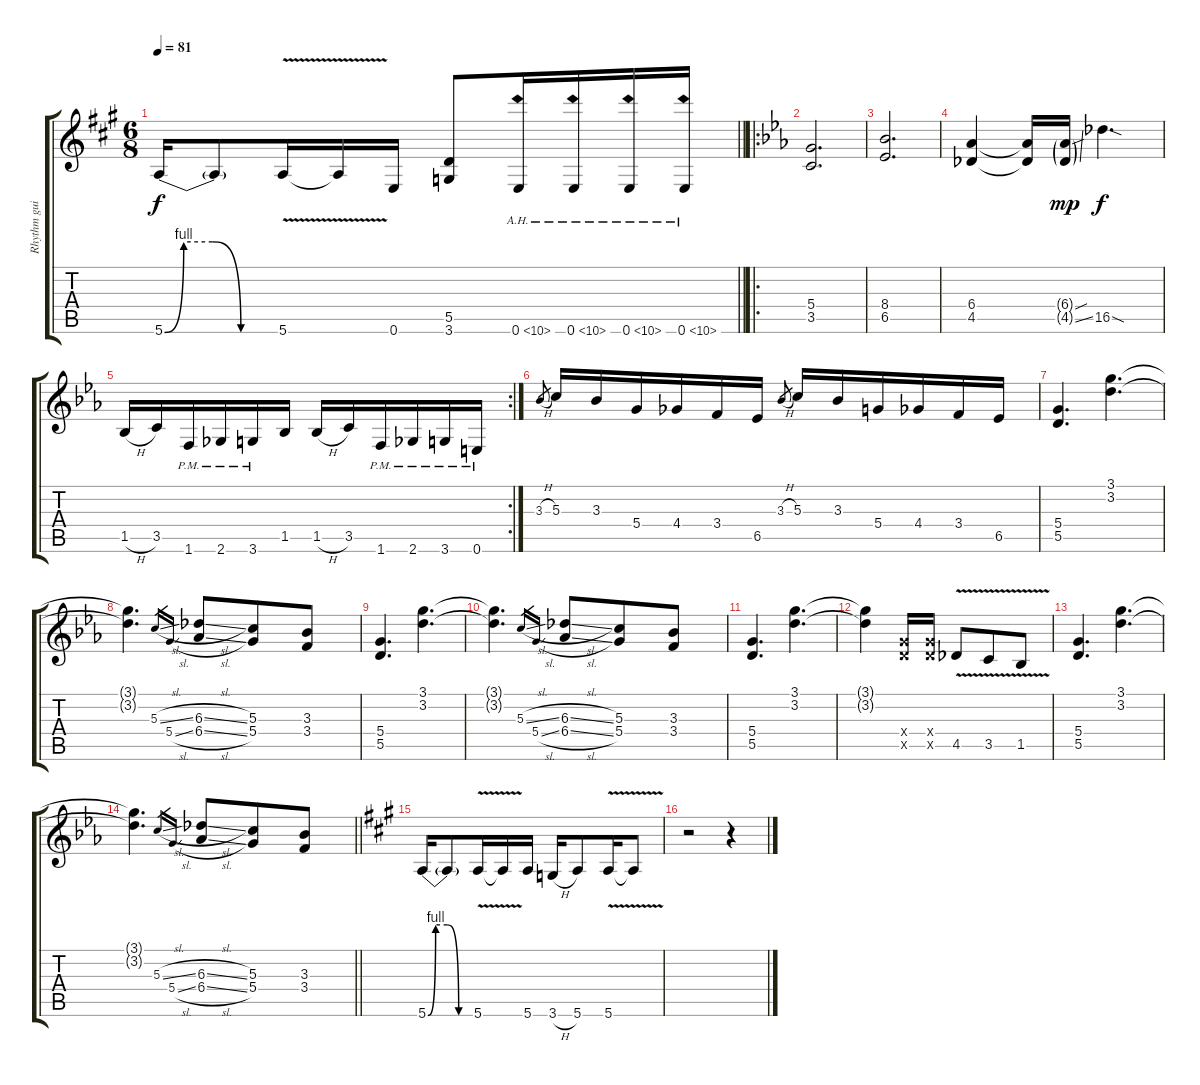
\track ("Rhythm guitar" "Rhythm gui") {instrument overdrivenguitar}
\staff {score tabs}
\tuning (E4 B3 G3 D3 A2 E2) {hide}
\ts (6 8)
\tempo 81
\clef g2
\barLineRight lightlight
\ks a
5.6{be (custom 0 0 10 4 25 4 40 0 60 0)}.16{dy f} 5.6{t}.8 5.6{v}.16 5.6{v t}.16 0.6.16 (5.5 3.6).8 0.6{ah 10}.16 0.6{ah 10}.16 0.6{ah 10}.16 0.6{ah 10}.16 |
\ro
\ks eb
(5.4 3.5).2{d} |
(8.4 6.5).2{d} |
(6.4 4.5).4 (6.4{t} 4.5{t}).16 (6.4{sou g} 4.5{ss g}).16{dy mp} 16.5{sod}.4{d dy f} |
\rc 2
1.5{h}.16 3.5.16 1.6{pm}.16 2.6{pm}.16 3.6{pm}.16 1.5.16 1.5{h}.16 3.5.16 1.6{pm}.16 2.6{pm}.16 3.6{pm}.16 0.6{pm}.16 |
3.3{h}.8{gr} 5.3.16 3.3.16 5.4.16 4.4.16 3.4.16 6.5.16 3.3{h}.8{gr} 5.3.16 3.3.16 5.4.16 4.4.16 3.4.16 6.5.16 |
(5.4 5.5).4{d} (3.1 3.2).4{d} |
(3.1{t} 3.2{t}).4{d} 5.3{sl}.16{gr} 5.4{sl}.16{gr} (6.3{sl} 6.4{sl}).8 (5.3 5.4).8 (3.3 3.4).8 |
(5.4 5.5).4{d} (3.1 3.2).4{d} |
(3.1{t} 3.2{t}).4{d} 5.3{sl}.16{gr} 5.4{sl}.16{gr} (6.3{sl} 6.4{sl}).8 (5.3 5.4).8 (3.3 3.4).8 |
(5.4 5.5).4{d} (3.1 3.2).4{d} |
(3.1{t} 3.2{t}).4 (5.4{x} 5.5{x}).16 (5.4{x} 5.5{x}).16 4.5{v}.8 3.5{v}.8 1.5{v}.8 |
(5.4 5.5).4{d} (3.1 3.2).4{d} |
\barLineRight lightlight
(3.1{t} 3.2{t}).4{d} 5.3{sl}.16{gr} 5.4{sl}.16{gr} (6.3{sl} 6.4{sl}).8 (5.3 5.4).8 (3.3 3.4).8 |
\ks a
5.6{be (custom 0 0 10 4 25 4 40 0 60 0)}.16 5.6{t}.8 5.6{v}.16 5.6{v t}.16 5.6.16 3.6{h}.16 5.6.8 5.6{v}.16 5.6{v t}.8 |
r.2 r.4
